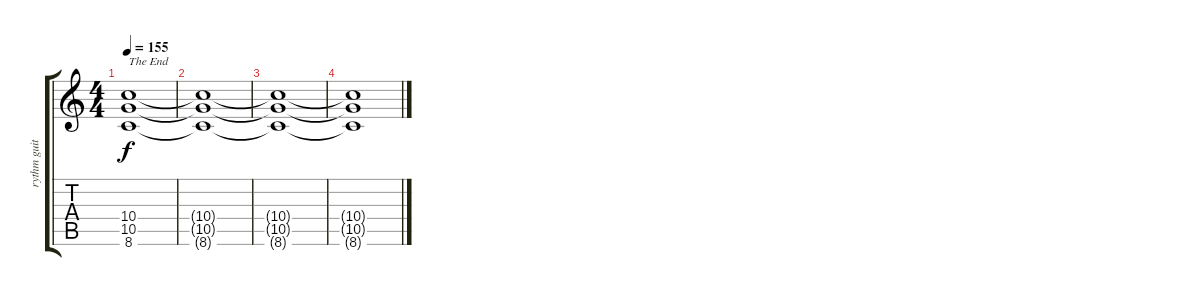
\track ("rythm guitar" "rythm guit") {instrument distortionguitar}
\staff {score tabs}
\tuning (E4 B3 G3 D3 A2 E2) {hide}
\ts (4 4)
\tempo 155
\clef g2
\ks c
(10.4 10.5 8.6).1{txt "The End" dy f volume 0} |
(10.4{t} 10.5{t} 8.6{t}).1 |
(10.4{t} 10.5{t} 8.6{t}).1 |
(10.4{t} 10.5{t} 8.6{t}).1
